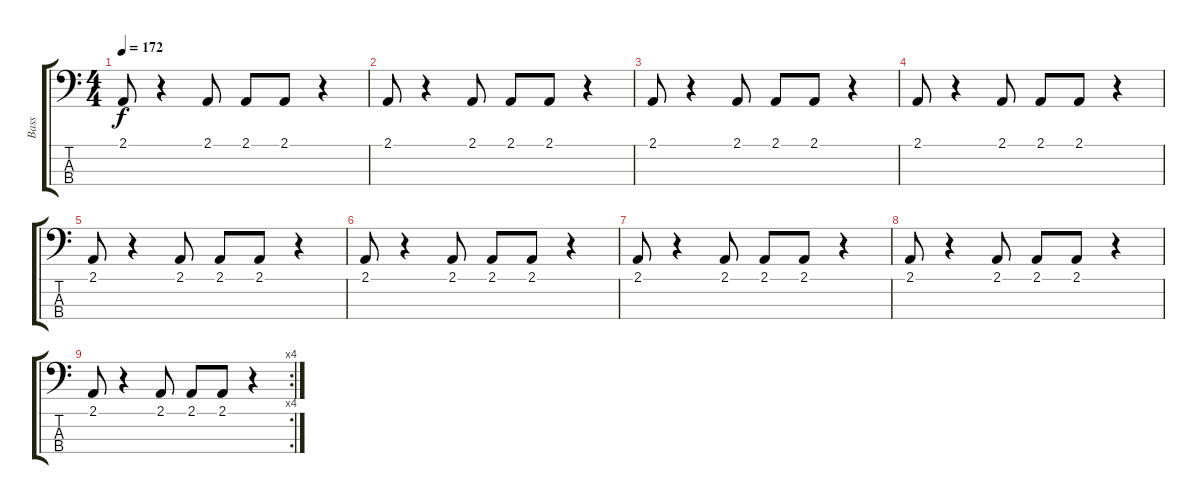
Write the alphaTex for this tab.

\track ("Bass" "Bass") {instrument frenchhorn}
\staff {score tabs}
\tuning (G2 D2 A1 E1) {hide}
\ts (4 4)
\tempo 172
\clef f4
\ks c
2.1.8{dy f} r.4 2.1.8 2.1.8 2.1.8 r.4 |
2.1.8 r.4 2.1.8 2.1.8 2.1.8 r.4 |
2.1.8 r.4 2.1.8 2.1.8 2.1.8 r.4 |
2.1.8 r.4 2.1.8 2.1.8 2.1.8 r.4 |
2.1.8 r.4 2.1.8 2.1.8 2.1.8 r.4 |
2.1.8 r.4 2.1.8 2.1.8 2.1.8 r.4 |
2.1.8 r.4 2.1.8 2.1.8 2.1.8 r.4 |
2.1.8 r.4 2.1.8 2.1.8 2.1.8 r.4 |
\rc 4
2.1.8 r.4 2.1.8 2.1.8 2.1.8 r.4
